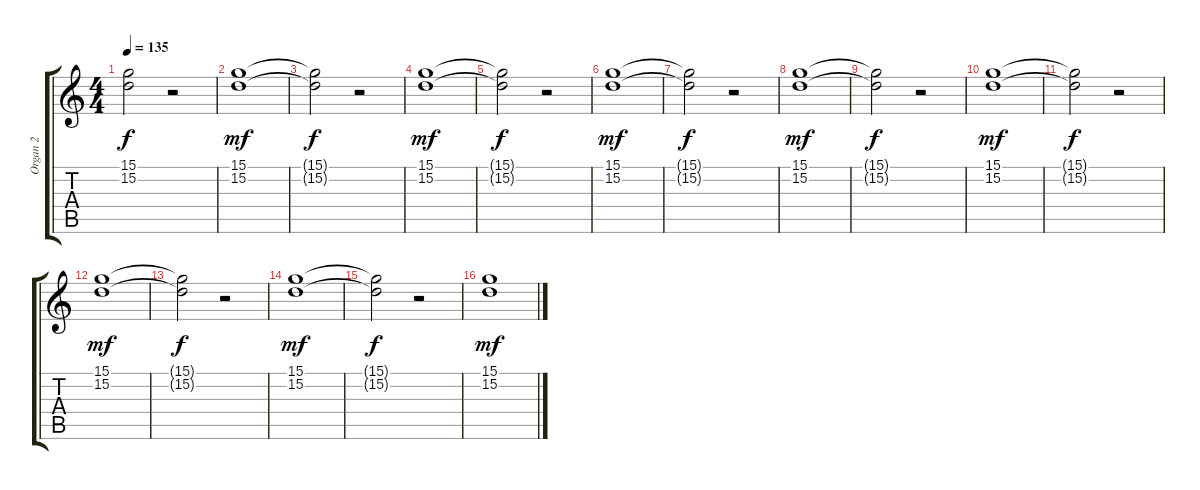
\track ("Organ 2" "Organ 2") {instrument churchorgan}
\staff {score tabs}
\tuning (E4 B3 G3 D3 A2 E2) {hide}
\ts (4 4)
\tempo 135
\clef g2
\ks c
(15.1{t} 15.2{t}).2{dy f} r.2 |
(15.1 15.2).1{dy mf volume 1} |
(15.1{t} 15.2{t}).2{dy f} r.2 |
(15.1 15.2).1{dy mf volume 1} |
(15.1{t} 15.2{t}).2{dy f} r.2 |
(15.1 15.2).1{dy mf volume 1} |
(15.1{t} 15.2{t}).2{dy f} r.2 |
(15.1 15.2).1{dy mf volume 1} |
(15.1{t} 15.2{t}).2{dy f} r.2 |
(15.1 15.2).1{dy mf volume 1} |
(15.1{t} 15.2{t}).2{dy f} r.2 |
(15.1 15.2).1{dy mf volume 1} |
(15.1{t} 15.2{t}).2{dy f} r.2 |
(15.1 15.2).1{dy mf volume 1} |
(15.1{t} 15.2{t}).2{dy f} r.2 |
(15.1 15.2).1{dy mf volume 1}
